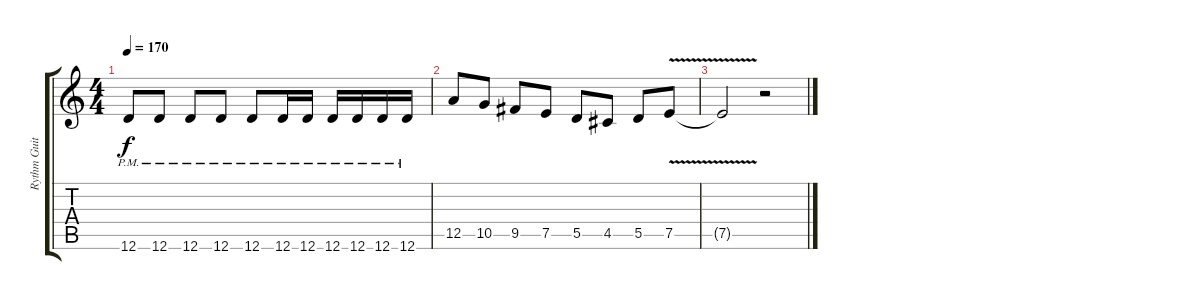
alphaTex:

\track ("Rythm Guitar" "Rythm Guit") {instrument distortionguitar}
\staff {score tabs}
\tuning (E4 B3 G3 D3 A2 D2) {hide}
\ts (4 4)
\tempo 170
\clef g2
\ks c
12.6{pm}.8{dy f} 12.6{pm}.8 12.6{pm}.8 12.6{pm}.8 12.6{pm}.8 12.6{pm}.16 12.6{pm}.16 12.6{pm}.16 12.6{pm}.16 12.6{pm}.16 12.6{pm}.16 |
12.5.8 10.5.8 9.5.8 7.5.8 5.5.8 4.5.8 5.5.8 7.5{v}.8 |
7.5{t}.2 r.2
